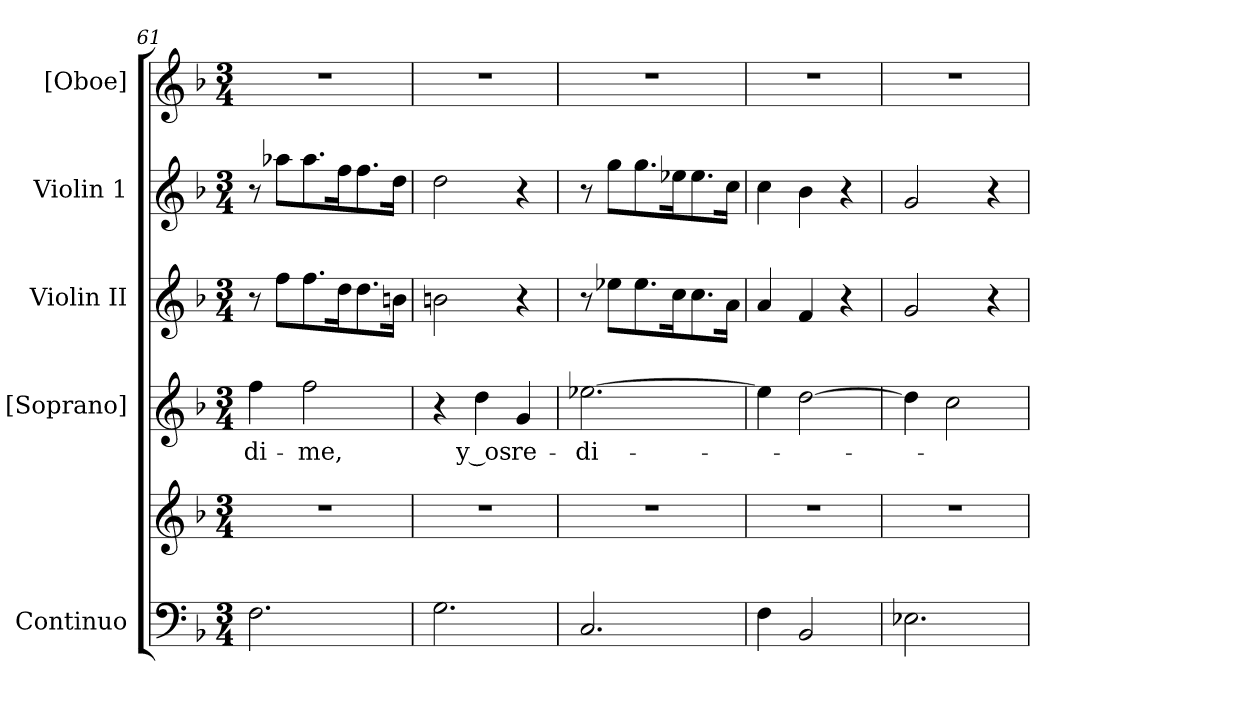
**kern	**kern	**kern	**text	**kern	**kern	**kern
*part5	*part5	*part4	*part4	*part3	*part2	*part1
*staff6	*staff5	*staff4	*staff4	*staff3	*staff2	*staff1
*I"Continuo	*	*I"[Soprano]	*	*I"Violin II	*I"Violin 1	*I"[Oboe]
*I'Cont.	*	*I'A.	*	*I'Vln. II	*I'Vln. 1	*I'Ob.
*clefF4	*clefG2	*clefG2	*	*clefG2	*clefG2	*clefG2
*k[b-]	*k[b-]	*k[b-]	*	*k[b-]	*k[b-]	*k[b-]
*F:	*F:	*F:	*	*F:	*F:	*F:
*M3/4	*M3/4	*M3/4	*	*M3/4	*M3/4	*M3/4
=61	=61	=61	=61	=61	=61	=61
!	!LO:N:vis=1	!	!	!	!	!
!	!	!	!LO:LY:b:color=#000000	!	!	!LO:N:vis=1
2.Fi\	2.r	4ffi\	-di-	8r	8r	2.r
.	.	.	.	8ffi\L	8aa-Xi\L	.
!	!	!	!LO:LY:b:color=#000000	!	!	!
.	.	2ffi\	-me,	8.ffi\	8.aa-i\	.
.	.	.	.	16ddi\k	16ffi\k	.
.	.	.	.	8.ddi\	8.ffi\	.
.	.	.	.	16bni\Jk	16ddi\Jk	.
=62	=62	=62	=62	=62	=62	=62
!	!LO:N:vis=1	!	!	!	!	!LO:N:vis=1
2.Gi\	2.r	4r	.	2bni\	2ddi\	2.r
!	!	!	!LO:LY:b:color=#000000	!	!	!
.	.	4ddi\	y_os	.	.	.
!	!	!	!LO:LY:b:color=#000000	!	!	!
.	.	4gi/	re-	4r	4r	.
!!LO:PB:g=z
=63	=63	=63	=63	=63	=63	=63
!	!LO:N:vis=1	!	!	!	!	!
!	!	!	!LO:LY:b:color=#000000	!	!	!LO:N:vis=1
2.Ci/	2.r	[2.ee-Xi\	-di-	8r	8r	2.r
.	.	.	.	8ee-Xi\L	8ggi\L	.
.	.	.	.	8.ee-i\	8.ggi\	.
.	.	.	.	16cci\k	16ee-Xi\k	.
.	.	.	.	8.cci\	8.ee-i\	.
.	.	.	.	16ai\Jk	16cci\Jk	.
=64	=64	=64	=64	=64	=64	=64
!	!LO:N:vis=1	!	!	!	!	!LO:N:vis=1
4Fi\	2.r	4ee-i\]	.	4ai/	4cci\	2.r
2BB-i/	.	[2ddi\	.	4fi/	4b-i\	.
.	.	.	.	4r	4r	.
=65	=65	=65	=65	=65	=65	=65
!	!LO:N:vis=1	!	!	!	!	!LO:N:vis=1
2.E-Xi\	2.r	4ddi\]	.	2gi/	2gi/	2.r
.	.	2cci\	.	.	.	.
.	.	.	.	4r	4r	.
=	=	=	=	=	=	=
*-	*-	*-	*-	*-	*-	*-
